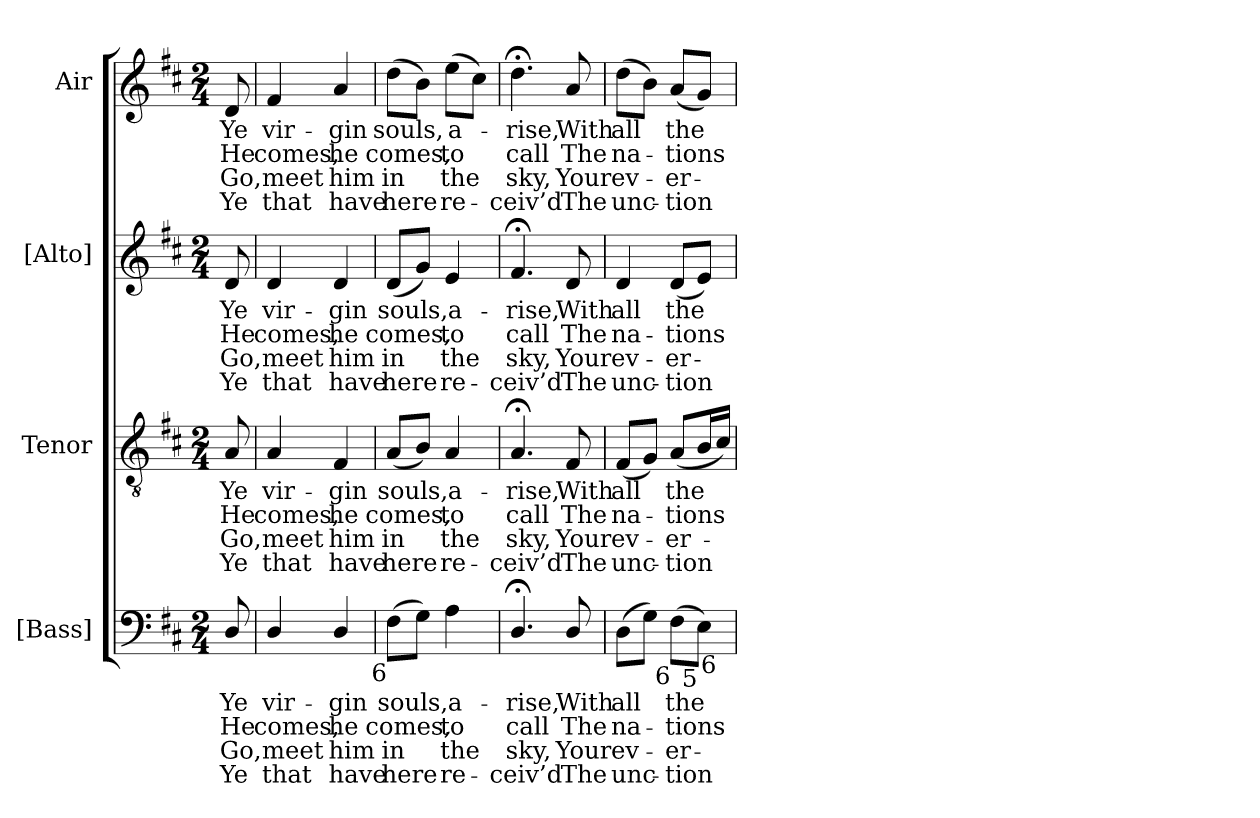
**kern	**text	**text	**text	**text	**kern	**text	**text	**text	**text	**kern	**text	**text	**text	**text	**kern	**text	**text	**text	**text
*part4	*part4	*part4	*part4	*part4	*part3	*part3	*part3	*part3	*part3	*part2	*part2	*part2	*part2	*part2	*part1	*part1	*part1	*part1	*part1
*staff4	*staff4	*staff4	*staff4	*staff4	*staff3	*staff3	*staff3	*staff3	*staff3	*staff2	*staff2	*staff2	*staff2	*staff2	*staff1	*staff1	*staff1	*staff1	*staff1
*I"[Bass]	*	*	*	*	*I"Tenor	*	*	*	*	*I"[Alto]	*	*	*	*	*I"Air	*	*	*	*
*I'B.	*	*	*	*	*I'T.	*	*	*	*	*I'A.	*	*	*	*	*	*	*	*	*
!!LO:PB:g=z
*clefF4	*	*	*	*	*clefGv2	*	*	*	*	*clefG2	*	*	*	*	*clefG2	*	*	*	*
*	*	*	*	*	*ITrd7c12	*	*	*	*	*	*	*	*	*	*	*	*	*	*
*k[f#c#]	*	*	*	*	*k[f#c#]	*	*	*	*	*k[f#c#]	*	*	*	*	*k[f#c#]	*	*	*	*
*D:	*	*	*	*	*D:	*	*	*	*	*D:	*	*	*	*	*D:	*	*	*	*
*M2/4	*	*	*	*	*M2/4	*	*	*	*	*M2/4	*	*	*	*	*M2/4	*	*	*	*
=	=	=	=	=	=	=	=	=	=	=	=	=	=	=	=	=	=	=	=
!	!LO:LY:b:color=#000000	!LO:LY:b:color=#000000	!LO:LY:b:color=#000000	!LO:LY:b:color=#000000	!	!	!	!	!	!	!	!	!	!	!	!	!	!	!
!	!	!	!	!	!	!LO:LY:b:color=#000000	!LO:LY:b:color=#000000	!LO:LY:b:color=#000000	!LO:LY:b:color=#000000	!	!	!	!	!	!	!	!	!	!
!	!	!	!	!	!	!	!	!	!	!	!LO:LY:b:color=#000000	!LO:LY:b:color=#000000	!LO:LY:b:color=#000000	!LO:LY:b:color=#000000	!	!	!	!	!
!	!	!	!	!	!	!	!	!	!	!	!	!	!	!	!	!LO:LY:b:color=#000000	!LO:LY:b:color=#000000	!LO:LY:b:color=#000000	!LO:LY:b:color=#000000
8Di/	Ye	He	Go,	Ye	8AAi/	Ye	He	Go,	Ye	8di/	Ye	He	Go,	Ye	8di/	Ye	He	Go,	Ye
=1	=1	=1	=1	=1	=1	=1	=1	=1	=1	=1	=1	=1	=1	=1	=1	=1	=1	=1	=1
!	!LO:LY:b:color=#000000	!LO:LY:b:color=#000000	!LO:LY:b:color=#000000	!LO:LY:b:color=#000000	!	!	!	!	!	!	!	!	!	!	!	!	!	!	!
!	!	!	!	!	!	!LO:LY:b:color=#000000	!LO:LY:b:color=#000000	!LO:LY:b:color=#000000	!LO:LY:b:color=#000000	!	!	!	!	!	!	!	!	!	!
!	!	!	!	!	!	!	!	!	!	!	!LO:LY:b:color=#000000	!LO:LY:b:color=#000000	!LO:LY:b:color=#000000	!LO:LY:b:color=#000000	!	!	!	!	!
!	!	!	!	!	!	!	!	!	!	!	!	!	!	!	!	!LO:LY:b:color=#000000	!LO:LY:b:color=#000000	!LO:LY:b:color=#000000	!LO:LY:b:color=#000000
4Di/	vir-	comes,	meet	that	4AAi/	vir-	comes,	meet	that	4di/	vir-	comes,	meet	that	4f#i/	vir-	comes,	meet	that
!	!LO:LY:b:color=#000000	!LO:LY:b:color=#000000	!LO:LY:b:color=#000000	!LO:LY:b:color=#000000	!	!	!	!	!	!	!	!	!	!	!	!	!	!	!
!	!	!	!	!	!	!LO:LY:b:color=#000000	!LO:LY:b:color=#000000	!LO:LY:b:color=#000000	!LO:LY:b:color=#000000	!	!	!	!	!	!	!	!	!	!
!	!	!	!	!	!	!	!	!	!	!	!LO:LY:b:color=#000000	!LO:LY:b:color=#000000	!LO:LY:b:color=#000000	!LO:LY:b:color=#000000	!	!	!	!	!
!	!	!	!	!	!	!	!	!	!	!	!	!	!	!	!	!LO:LY:b:color=#000000	!LO:LY:b:color=#000000	!LO:LY:b:color=#000000	!LO:LY:b:color=#000000
4Di/	-gin	he	him	have	4FF#i/	-gin	he	him	have	4di/	-gin	he	him	have	4ai/	-gin	he	him	have
=2	=2	=2	=2	=2	=2	=2	=2	=2	=2	=2	=2	=2	=2	=2	=2	=2	=2	=2	=2
!	!LO:LY:b:color=#000000	!LO:LY:b:color=#000000	!LO:LY:b:color=#000000	!LO:LY:b:color=#000000	!	!	!	!	!	!	!	!	!	!	!	!	!	!	!
!	!	!	!	!	!	!LO:LY:b:color=#000000	!LO:LY:b:color=#000000	!LO:LY:b:color=#000000	!LO:LY:b:color=#000000	!	!	!	!	!	!	!	!	!	!
!	!	!	!	!	!	!	!	!	!	!	!LO:LY:b:color=#000000	!LO:LY:b:color=#000000	!LO:LY:b:color=#000000	!LO:LY:b:color=#000000	!	!	!	!	!
!LO:TX:b:rj:t=6	!	!	!	!	!	!	!	!	!	!	!	!	!	!	!	!	!	!	!
!	!	!	!	!	!	!	!	!	!	!	!	!	!	!	!	!LO:LY:b:color=#000000	!LO:LY:b:color=#000000	!LO:LY:b:color=#000000	!LO:LY:b:color=#000000
(8F#i\L	souls,	comes,	in	here	(8AAi/L	souls,	comes,	in	here	(8di/L	souls,	comes,	in	here	(8ddi\L	souls,	comes,	in	here
8Gi\J)	.	.	.	.	8BBi/J)	.	.	.	.	8gi/J)	.	.	.	.	8bi\J)	.	.	.	.
!	!LO:LY:b:color=#000000	!LO:LY:b:color=#000000	!LO:LY:b:color=#000000	!LO:LY:b:color=#000000	!	!	!	!	!	!	!	!	!	!	!	!	!	!	!
!	!	!	!	!	!	!LO:LY:b:color=#000000	!LO:LY:b:color=#000000	!LO:LY:b:color=#000000	!LO:LY:b:color=#000000	!	!	!	!	!	!	!	!	!	!
!	!	!	!	!	!	!	!	!	!	!	!LO:LY:b:color=#000000	!LO:LY:b:color=#000000	!LO:LY:b:color=#000000	!LO:LY:b:color=#000000	!	!	!	!	!
!	!	!	!	!	!	!	!	!	!	!	!	!	!	!	!	!LO:LY:b:color=#000000	!LO:LY:b:color=#000000	!LO:LY:b:color=#000000	!LO:LY:b:color=#000000
4Ai\	a-	to	the	re-	4AAi/	a-	to	the	re-	4ei/	a-	to	the	re-	(8eei\L	a-	to	the	re-
.	.	.	.	.	.	.	.	.	.	.	.	.	.	.	8cc#i\J)	.	.	.	.
=3	=3	=3	=3	=3	=3	=3	=3	=3	=3	=3	=3	=3	=3	=3	=3	=3	=3	=3	=3
!	!LO:LY:b:color=#000000	!LO:LY:b:color=#000000	!LO:LY:b:color=#000000	!LO:LY:b:color=#000000	!	!	!	!	!	!	!	!	!	!	!	!	!	!	!
!	!	!	!	!	!	!LO:LY:b:color=#000000	!LO:LY:b:color=#000000	!LO:LY:b:color=#000000	!LO:LY:b:color=#000000	!	!	!	!	!	!	!	!	!	!
!	!	!	!	!	!	!	!	!	!	!	!LO:LY:b:color=#000000	!LO:LY:b:color=#000000	!LO:LY:b:color=#000000	!LO:LY:b:color=#000000	!	!	!	!	!
!	!	!	!	!	!	!	!	!	!	!	!	!	!	!	!	!LO:LY:b:color=#000000	!LO:LY:b:color=#000000	!LO:LY:b:color=#000000	!LO:LY:b:color=#000000
4.D;i/	-rise,	call	sky,	-ceiv’d	4.AA;i/	-rise,	call	-sky,	ceiv’d	4.f#;i/	-rise,	call	-sky,	ceiv’d	4.dd;i\	-rise,	call	-sky,	ceiv’d
!	!LO:LY:b:color=#000000	!LO:LY:b:color=#000000	!LO:LY:b:color=#000000	!LO:LY:b:color=#000000	!	!	!	!	!	!	!	!	!	!	!	!	!	!	!
!	!	!	!	!	!	!LO:LY:b:color=#000000	!LO:LY:b:color=#000000	!LO:LY:b:color=#000000	!LO:LY:b:color=#000000	!	!	!	!	!	!	!	!	!	!
!	!	!	!	!	!	!	!	!	!	!	!LO:LY:b:color=#000000	!LO:LY:b:color=#000000	!LO:LY:b:color=#000000	!LO:LY:b:color=#000000	!	!	!	!	!
!	!	!	!	!	!	!	!	!	!	!	!	!	!	!	!	!LO:LY:b:color=#000000	!LO:LY:b:color=#000000	!LO:LY:b:color=#000000	!LO:LY:b:color=#000000
8Di/	With	The	Your	The	8FF#i/	With	The	Your	The	8di/	With	The	Your	The	8ai/	With	The	Your	The
=4	=4	=4	=4	=4	=4	=4	=4	=4	=4	=4	=4	=4	=4	=4	=4	=4	=4	=4	=4
!	!LO:LY:b:color=#000000	!LO:LY:b:color=#000000	!LO:LY:b:color=#000000	!LO:LY:b:color=#000000	!	!	!	!	!	!	!	!	!	!	!	!	!	!	!
!	!	!	!	!	!	!LO:LY:b:color=#000000	!LO:LY:b:color=#000000	!LO:LY:b:color=#000000	!LO:LY:b:color=#000000	!	!	!	!	!	!	!	!	!	!
!	!	!	!	!	!	!	!	!	!	!	!LO:LY:b:color=#000000	!LO:LY:b:color=#000000	!LO:LY:b:color=#000000	!LO:LY:b:color=#000000	!	!	!	!	!
!	!	!	!	!	!	!	!	!	!	!	!	!	!	!	!	!LO:LY:b:color=#000000	!LO:LY:b:color=#000000	!LO:LY:b:color=#000000	!LO:LY:b:color=#000000
*^	*	*	*	*	*	*	*	*	*	*	*	*	*	*	*	*	*	*	*
(8Di\L	4..ryy	all	na-	ev-	unc-	(8FF#i/L	all	na-	ev-	-unc-	4di/	all	na-	ev-	-unc-	(8ddi\L	all	na-	ev-	-unc-
8Gi\J)	.	.	.	.	.	8GGi/J)	.	.	.	.	.	.	.	.	.	8bi\J)	.	.	.	.
!	!	!LO:LY:b:color=#000000	!LO:LY:b:color=#000000	!LO:LY:b:color=#000000	!LO:LY:b:color=#000000	!	!	!	!	!	!	!	!	!	!	!	!	!	!	!
!	!	!	!	!	!	!	!LO:LY:b:color=#000000	!LO:LY:b:color=#000000	!LO:LY:b:color=#000000	!LO:LY:b:color=#000000	!	!	!	!	!	!	!	!	!	!
!	!	!	!	!	!	!	!	!	!	!	!	!LO:LY:b:color=#000000	!LO:LY:b:color=#000000	!LO:LY:b:color=#000000	!LO:LY:b:color=#000000	!	!	!	!	!
!LO:TX:b:rj:t=6	!	!	!	!	!	!	!	!	!	!	!	!	!	!	!	!	!	!	!	!
!	!	!	!	!	!	!	!	!	!	!	!	!	!	!	!	!	!LO:LY:b:color=#000000	!LO:LY:b:color=#000000	!LO:LY:b:color=#000000	!LO:LY:b:color=#000000
(8F#i\L	.	the	-tions	-er-	-tion	(8AAi/L	the	-tions	-er-	-tion	(8di/L	the	-tions	-er-	-tion	(8ai/L	the	-tions	-er-	-tion
!LO:TX:b:rj:t=5	!	!	!	!	!	!	!	!	!	!	!	!	!	!	!	!	!	!	!	!
8Ei\J)	.	.	.	.	.	16BBi/L	.	.	.	.	8ei/J)	.	.	.	.	8gi/J)	.	.	.	.
!	!LO:TX:b:rj:t=6	!	!	!	!	!	!	!	!	!	!	!	!	!	!	!	!	!	!	!
.	16ryy	.	.	.	.	16C#i/JJ)	.	.	.	.	.	.	.	.	.	.	.	.	.	.
*v	*v	*	*	*	*	*	*	*	*	*	*	*	*	*	*	*	*	*	*	*
=	=	=	=	=	=	=	=	=	=	=	=	=	=	=	=	=	=	=	=
*-	*-	*-	*-	*-	*-	*-	*-	*-	*-	*-	*-	*-	*-	*-	*-	*-	*-	*-	*-
